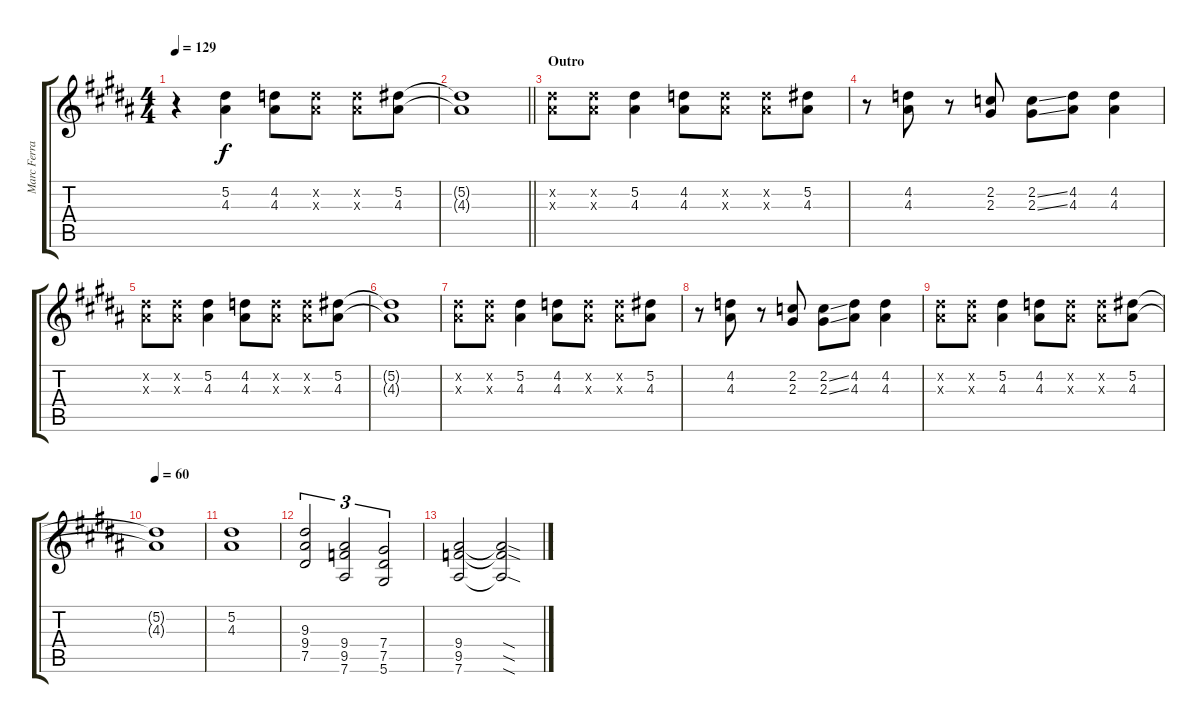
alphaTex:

\track ("Marc Ferrari" "Marc Ferra") {instrument overdrivenguitar}
\staff {score tabs}
\tuning (Eb4 Bb3 Gb3 Db3 Ab2 Eb2) {hide}
\ts (4 4)
\tempo 129
\clef g2
\ks b
r.4{dy f} (5.2 4.3).4 (4.2 4.3).8 (4.2{x} 4.3{x}).8 (4.2{x} 4.3{x}).8 (5.2 4.3).8 |
\barLineRight lightlight
(5.2{t} 4.3{t}).1 |
\section ("" "Outro")
(5.2{x} 4.3{x}).8 (5.2{x} 4.3{x}).8 (5.2 4.3).4 (4.2 4.3).8 (4.2{x} 4.3{x}).8 (4.2{x} 4.3{x}).8 (5.2 4.3).8 |
r.8 (4.2 4.3).8 r.8 (2.2 2.3).8 (2.2{ss} 2.3{ss}).8 (4.2 4.3).8 (4.2 4.3).4 |
(5.2{x} 4.3{x}).8 (5.2{x} 4.3{x}).8 (5.2 4.3).4 (4.2 4.3).8 (4.2{x} 4.3{x}).8 (4.2{x} 4.3{x}).8 (5.2 4.3).8 |
(5.2{t} 4.3{t}).1 |
(5.2{x} 4.3{x}).8 (5.2{x} 4.3{x}).8 (5.2 4.3).4 (4.2 4.3).8 (4.2{x} 4.3{x}).8 (4.2{x} 4.3{x}).8 (5.2 4.3).8 |
r.8 (4.2 4.3).8 r.8 (2.2 2.3).8 (2.2{ss} 2.3{ss}).8 (4.2 4.3).8 (4.2 4.3).4 |
(5.2{x} 4.3{x}).8 (5.2{x} 4.3{x}).8 (5.2 4.3).4 (4.2 4.3).8 (4.2{x} 4.3{x}).8 (4.2{x} 4.3{x}).8 (5.2 4.3).8 |
\tempo 60
(5.2{t} 4.3{t}).1 |
(5.2 4.3).1 |
(9.3 9.4 7.5).2{tu (3 2)} (9.4 9.5 7.6).2{tu (3 2)} (7.4 7.5 5.6).2{tu (3 2)} |
(9.4 9.5 7.6).2 (9.4{sod t} 9.5{sod t} 7.6{sod t}).2
